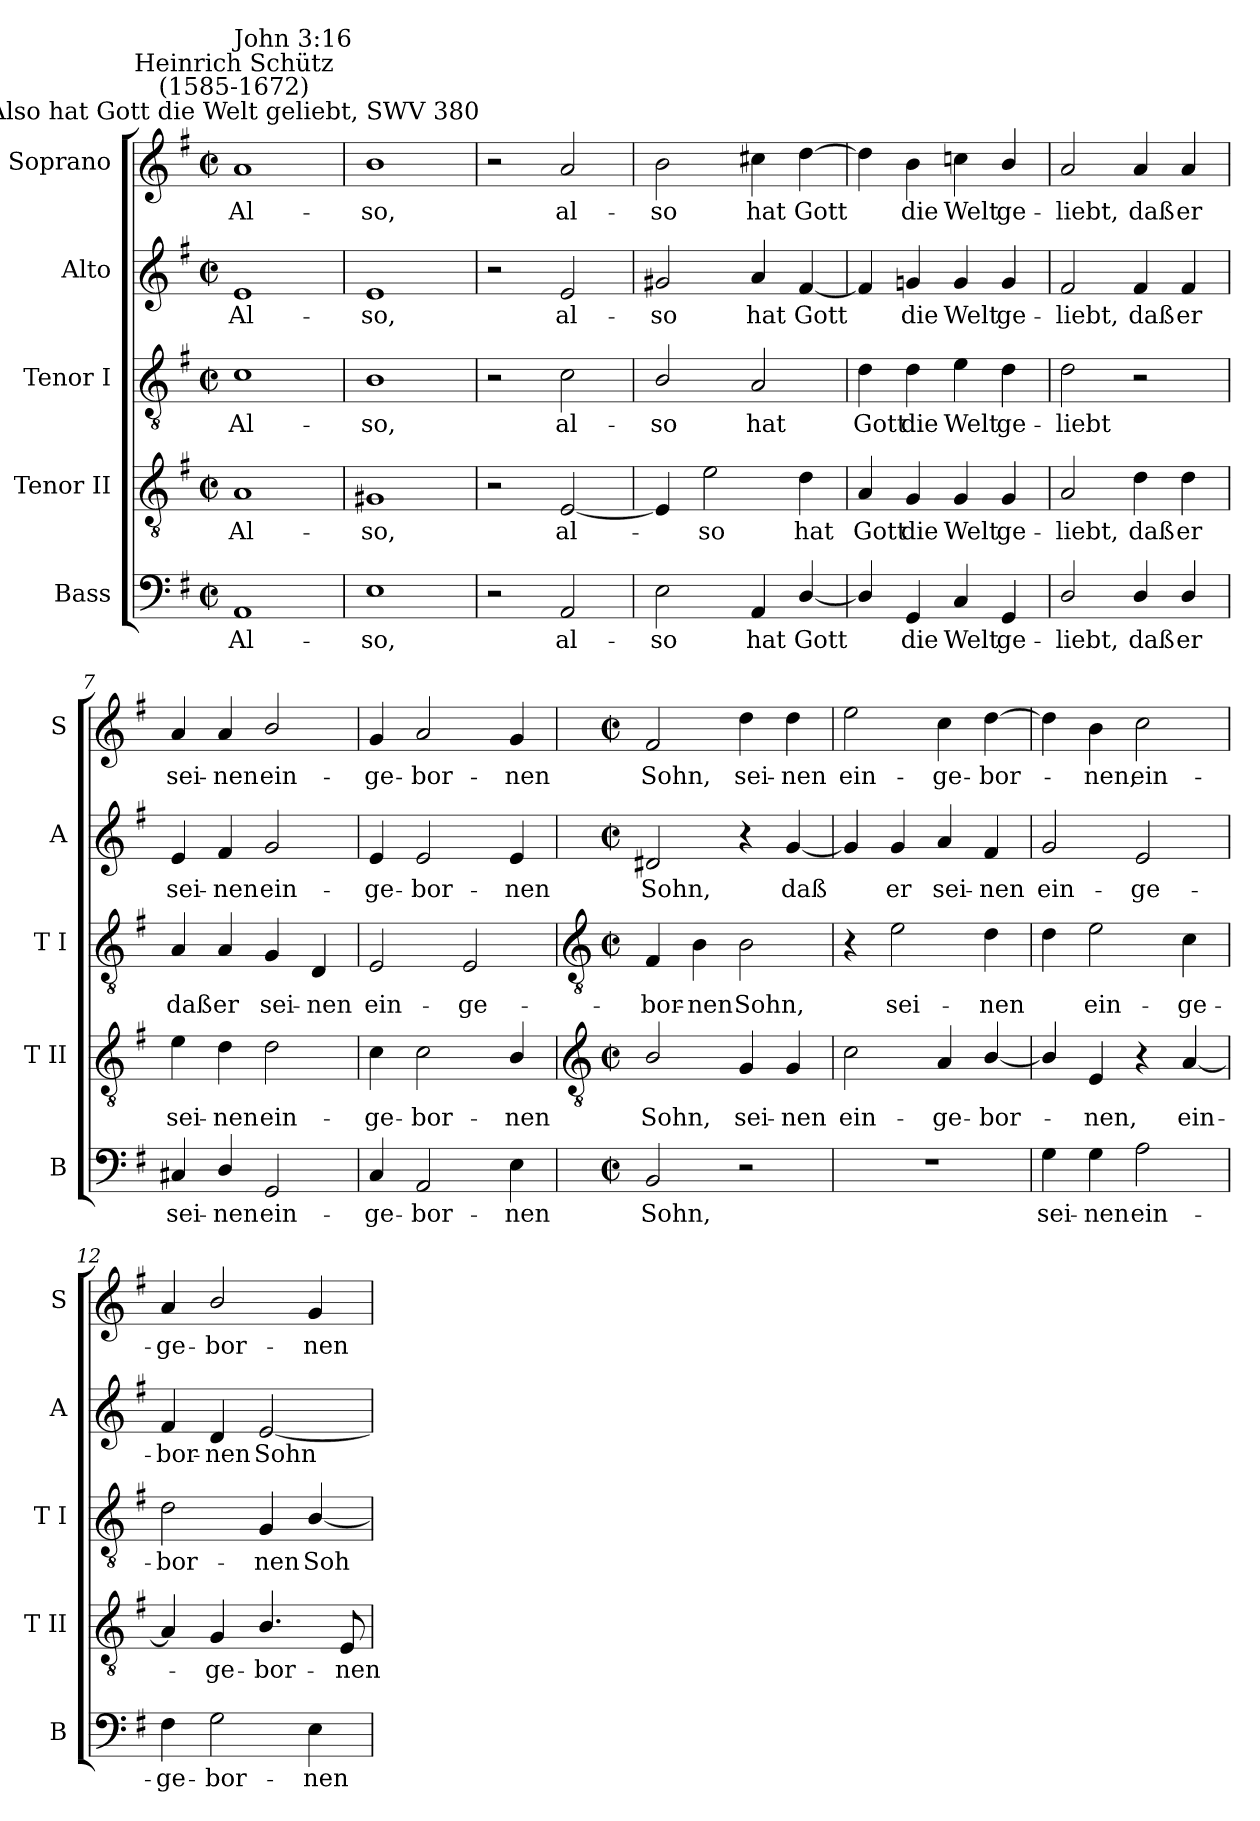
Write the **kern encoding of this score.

**kern	**text	**kern	**text	**kern	**text	**kern	**text	**kern	**text
*part5	*part5	*part4	*part4	*part3	*part3	*part2	*part2	*part1	*part1
*staff5	*staff5	*staff4	*staff4	*staff3	*staff3	*staff2	*staff2	*staff1	*staff1
*I"Bass	*	*I"Tenor II	*	*I"Tenor I	*	*I"Alto	*	*I"Soprano	*
*I'B	*	*I'T II	*	*I'T I	*	*I'A	*	*I'S	*
*clefF4	*	*clefGv2	*	*clefGv2	*	*clefG2	*	*clefG2	*
*k[f#]	*	*k[f#]	*	*k[f#]	*	*k[f#]	*	*k[f#]	*
*G:	*	*G:	*	*G:	*	*G:	*	*G:	*
*M2/2	*	*M2/2	*	*M2/2	*	*M2/2	*	*M2/2	*
*met(c|)	*	*met(c|)	*	*met(c|)	*	*met(c|)	*	*met(c|)	*
=1	=1	=1	=1	=1	=1	=1	=1	=1	=1
!	!	!	!	!	!	!	!	!LO:TX:a:cj:t=Also hat Gott die Welt geliebt, SWV 380	!
!	!	!	!	!	!	!	!	!LO:TX:a:cj:t=Heinrich Schütz\n(1585-1672)	!
!	!	!	!	!	!	!	!	!LO:TX:a:t=John 3&colon;16	!
!	!LO:LY:b	!	!LO:LY:b	!	!LO:LY:b	!	!LO:LY:b	!	!LO:LY:b
1AA	Al-	1A	Al-	1c	Al-	1e	Al-	1a	Al-
=2	=2	=2	=2	=2	=2	=2	=2	=2	=2
!	!LO:LY:b	!	!LO:LY:b	!	!LO:LY:b	!	!LO:LY:b	!	!LO:LY:b
1E	-so,	1G#X	-so,	1B	-so,	1e	-so,	1b	-so,
=3	=3	=3	=3	=3	=3	=3	=3	=3	=3
2r	.	2r	.	2r	.	2r	.	2r	.
!	!LO:LY:b	!	!LO:LY:b	!	!LO:LY:b	!	!LO:LY:b	!	!LO:LY:b
2AA	al-	[2E	al-	2c	al-	2e	al-	2a	al-
=4	=4	=4	=4	=4	=4	=4	=4	=4	=4
!	!LO:LY:b	!	!	!	!LO:LY:b	!	!LO:LY:b	!	!LO:LY:b
2E	-so	4E]	.	2B/	-so	2g#X	-so	2b	-so
!	!	!	!LO:LY:b	!	!	!	!	!	!
.	.	2e	so	.	.	.	.	.	.
!	!LO:LY:b	!	!	!	!LO:LY:b	!	!LO:LY:b	!	!LO:LY:b
4AA	hat	.	.	2A	hat	4a	hat	4cc#X	hat
!	!LO:LY:b	!	!LO:LY:b	!	!	!	!LO:LY:b	!	!LO:LY:b
[4D/	Gott	4d	hat	.	.	[4f#	Gott	[4dd	Gott
=5	=5	=5	=5	=5	=5	=5	=5	=5	=5
!	!	!	!LO:LY:b	!	!LO:LY:b	!	!	!	!
4D/]	.	4A	Gott	4d	Gott	4f#]	.	4dd]	.
!	!LO:LY:b	!	!LO:LY:b	!	!LO:LY:b	!	!LO:LY:b	!	!LO:LY:b
4GG	die	4G	die	4d	die	4gn	die	4b	die
!	!LO:LY:b	!	!LO:LY:b	!	!LO:LY:b	!	!LO:LY:b	!	!LO:LY:b
4C	Welt	4G	Welt	4e	Welt	4g	Welt	4ccn	Welt
!	!LO:LY:b	!	!LO:LY:b	!	!LO:LY:b	!	!LO:LY:b	!	!LO:LY:b
4GG	ge-	4G	ge-	4d	ge-	4g	ge-	4b/	ge-
=6	=6	=6	=6	=6	=6	=6	=6	=6	=6
!	!LO:LY:b	!	!LO:LY:b	!	!LO:LY:b	!	!LO:LY:b	!	!LO:LY:b
2D/	-liebt,	2A	-liebt,	2d	-liebt	2f#	-liebt,	2a	-liebt,
!	!LO:LY:b	!	!LO:LY:b	!	!	!	!LO:LY:b	!	!LO:LY:b
4D/	daß	4d	daß	2r	.	4f#	daß	4a	daß
!	!LO:LY:b	!	!LO:LY:b	!	!	!	!LO:LY:b	!	!LO:LY:b
4D/	er	4d	er	.	.	4f#	er	4a	er
=7	=7	=7	=7	=7	=7	=7	=7	=7	=7
!	!LO:LY:b	!	!LO:LY:b	!	!LO:LY:b	!	!LO:LY:b	!	!LO:LY:b
4C#X	sei-	4e	sei-	4A	daß	4e	sei-	4a	sei-
!	!LO:LY:b	!	!LO:LY:b	!	!LO:LY:b	!	!LO:LY:b	!	!LO:LY:b
4D/	-nen	4d	-nen	4A	er	4f#	-nen	4a	-nen
!	!LO:LY:b	!	!LO:LY:b	!	!LO:LY:b	!	!LO:LY:b	!	!LO:LY:b
2GG	ein-	2d	ein-	4G	sei-	2g	ein-	2b/	ein-
!	!	!	!	!	!LO:LY:b	!	!	!	!
.	.	.	.	4D	-nen	.	.	.	.
=8	=8	=8	=8	=8	=8	=8	=8	=8	=8
!	!LO:LY:b	!	!LO:LY:b	!	!LO:LY:b	!	!LO:LY:b	!	!LO:LY:b
4C	-ge-	4c	-ge-	2E	ein-	4e	-ge-	4g	-ge-
!	!LO:LY:b	!	!LO:LY:b	!	!	!	!LO:LY:b	!	!LO:LY:b
2AA	-bor-	2c	-bor-	.	.	2e	-bor-	2a	-bor-
!	!	!	!	!	!LO:LY:b	!	!	!	!
.	.	.	.	2E	-ge-	.	.	.	.
!	!LO:LY:b	!	!LO:LY:b	!	!	!	!LO:LY:b	!	!LO:LY:b
4E	-nen	4B/	-nen	.	.	4e	-nen	4g	-nen
!!LO:LB:g=z
=9	=9	=9	=9	=9	=9	=9	=9	=9	=9
*	*	*clefGv2	*	*clefGv2	*	*	*	*	*
*M2/2	*	*M2/2	*	*M2/2	*	*M2/2	*	*M2/2	*
*met(c|)	*	*met(c|)	*	*met(c|)	*	*met(c|)	*	*met(c|)	*
!	!LO:LY:b	!	!LO:LY:b	!	!LO:LY:b	!	!LO:LY:b	!	!LO:LY:b
2BB	Sohn,	2B/	Sohn,	4F#	-bor-	2d#X	Sohn,	2f#	Sohn,
!	!	!	!	!	!LO:LY:b	!	!	!	!
.	.	.	.	4B	-nen	.	.	.	.
!	!	!	!LO:LY:b	!	!LO:LY:b	!	!	!	!LO:LY:b
2r	.	4G	sei-	2B	Sohn,	4r	.	4dd	sei-
!	!	!	!LO:LY:b	!	!	!	!LO:LY:b	!	!LO:LY:b
.	.	4G	-nen	.	.	[4g	daß	4dd	-nen
=10	=10	=10	=10	=10	=10	=10	=10	=10	=10
!	!	!	!LO:LY:b	!	!	!	!	!	!LO:LY:b
1r	.	2c	ein-	4r	.	4g]	.	2ee	ein-
!	!	!	!	!	!LO:LY:b	!	!LO:LY:b	!	!
.	.	.	.	2e	sei-	4g	er	.	.
!	!	!	!LO:LY:b	!	!	!	!LO:LY:b	!	!LO:LY:b
.	.	4A	-ge-	.	.	4a	sei-	4cc	-ge-
!	!	!	!LO:LY:b	!	!LO:LY:b	!	!LO:LY:b	!	!LO:LY:b
.	.	[4B/	-bor-	4d	-nen	4f#	-nen	[4dd	-bor-
=11	=11	=11	=11	=11	=11	=11	=11	=11	=11
!	!LO:LY:b	!	!	!	!	!	!LO:LY:b	!	!
4G	sei-	4B/]	.	4d	.	2g	ein-	4dd]	.
!	!LO:LY:b	!	!LO:LY:b	!	!LO:LY:b	!	!	!	!LO:LY:b
4G	-nen	4E	nen,	2e	ein-	.	.	4b	nen,
!	!LO:LY:b	!	!	!	!	!	!LO:LY:b	!	!LO:LY:b
2A	ein-	4r	.	.	.	2e	-ge-	2cc	ein-
!	!	!	!LO:LY:b	!	!LO:LY:b	!	!	!	!
.	.	[4A	ein-	4c	-ge-	.	.	.	.
=12	=12	=12	=12	=12	=12	=12	=12	=12	=12
!	!LO:LY:b	!	!	!	!LO:LY:b	!	!LO:LY:b	!	!LO:LY:b
4F#	-ge-	4A]	.	2d	-bor-	4f#	-bor-	4a	-ge-
!	!LO:LY:b	!	!LO:LY:b	!	!	!	!LO:LY:b	!	!LO:LY:b
2G	-bor-	4G	ge-	.	.	4d	-nen	2b/	-bor-
!	!	!	!LO:LY:b	!	!LO:LY:b	!	!LO:LY:b	!	!
.	.	4.B/	-bor-	4G	-nen	[2e	Sohn	.	.
!	!LO:LY:b	!	!	!	!LO:LY:b	!	!	!	!LO:LY:b
4E	-nen	.	.	[4B/	Soh	.	.	4g	-nen
!	!	!	!LO:LY:b	!	!	!	!	!	!
.	.	8E	-nen	.	.	.	.	.	.
=	=	=	=	=	=	=	=	=	=
*-	*-	*-	*-	*-	*-	*-	*-	*-	*-
